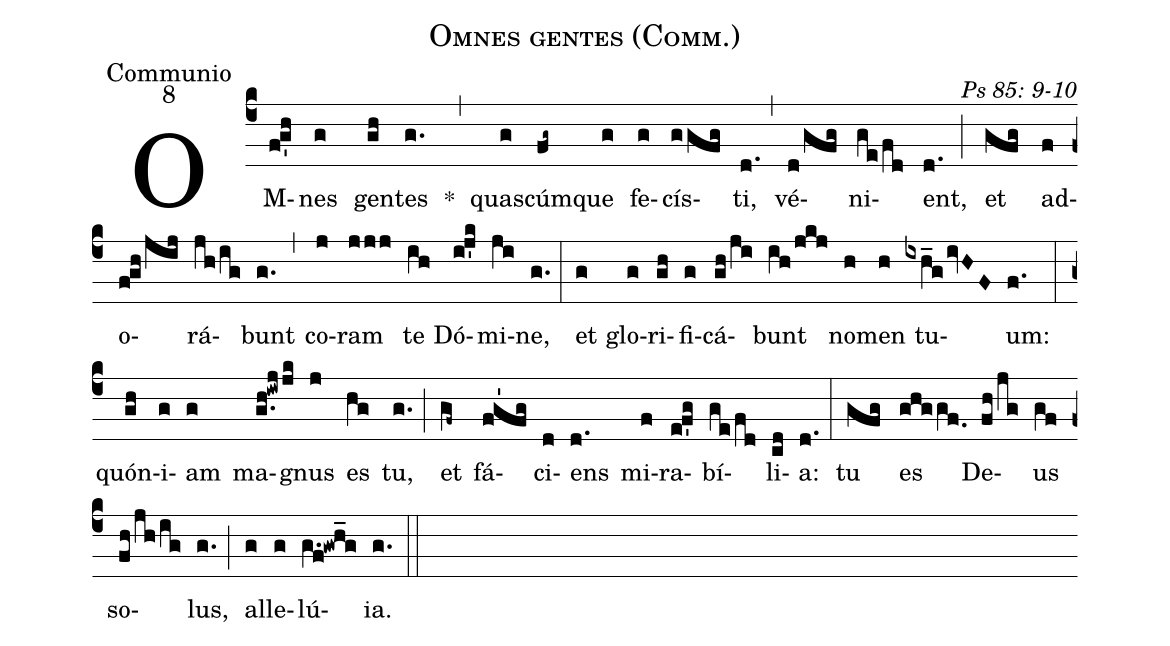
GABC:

name: Omnes gentes (Comm.);
office-part: Communio;
mode: 8;
commentary: Ps 85: 9-10;
%%
(c4) OM(fg'h)nes(g) gen(gh)tes(g.) *(,) quas(g)cúm(fg~)que(g) fe(g)cís(ggfg)ti,(d.) (,) vé(d/gfg)ni(ge/fd)ent,(d.) (;) et(gfg) ad(f)o(fghjij)rá(jh/ig)bunt(g.) (,) co(j)ram(jjj) te(ih) Dó(ij'k)mi(ji)ne,(g.) (:)
et(g) glo(g)ri(gh)fi(g)cá(gh/ji)bunt(ih/jkj) no(h)men(h) tu(ixh_givHF)um:(f.) (:)
quón(gh)i(g)am(g) ma(g.h!iwjjk)gnus(j) es(hg) tu,(g.) (;) et(gf~) fá(fg'1fg)ci(d)ens(d.) mi(f)ra(ef'g)bí(ge/fd)li(cd)a:(d.) (:)
tu(gfg) es(ghggf.0) De(fh/jg)us(gf) so(fh/jh/ig)lus,(g.) (;) al(g)le(g)lú(g.f!gwh_g)ia.(g.) (::)
